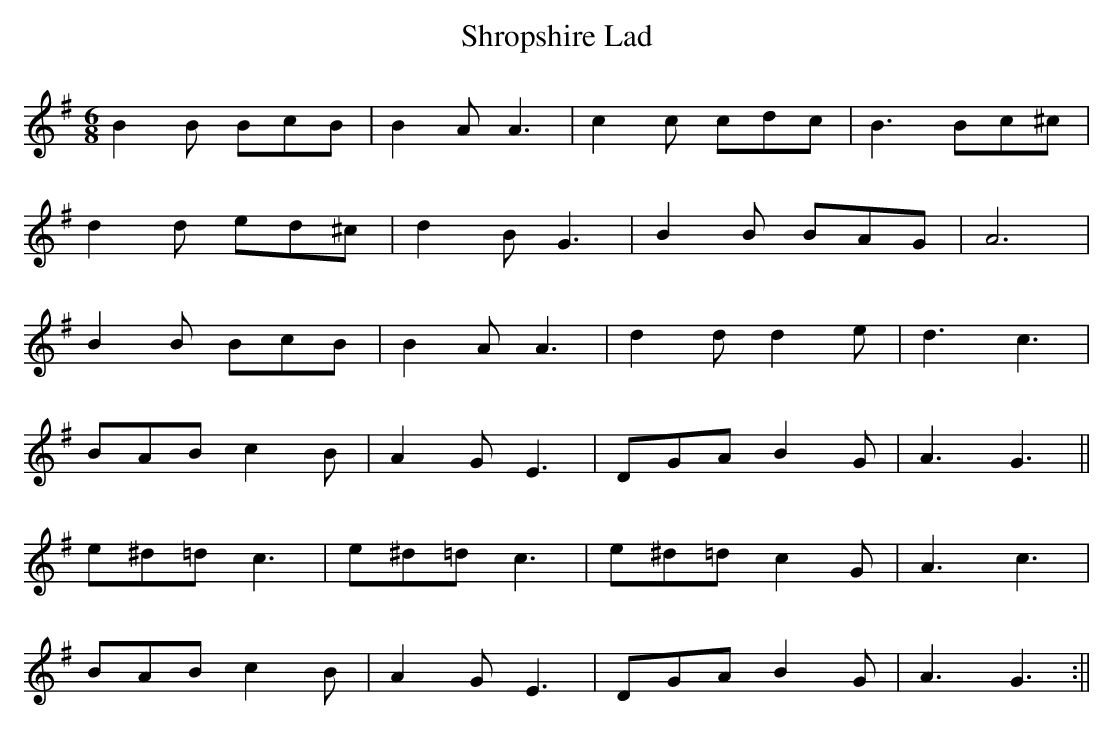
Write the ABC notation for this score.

X:1
T:Shropshire Lad
M:6/8
L:1/8
K:G
B2 B BcB|B2 A A3|c2 c cdc|B3 Bc^c|
d2 d ed^c|d2 B G3|B2 B BAG|A6|
B2 B BcB|B2 A A3|d2 d d2 e|d3 c3|
BAB c2 B|A2 G E3|DGA B2 G|A3 G3||
e^d=d c3|e^d=d c3|e^d=d c2 G|A3 c3|
BAB c2 B|A2 G E3|DGA B2 G|A3 G3:||
